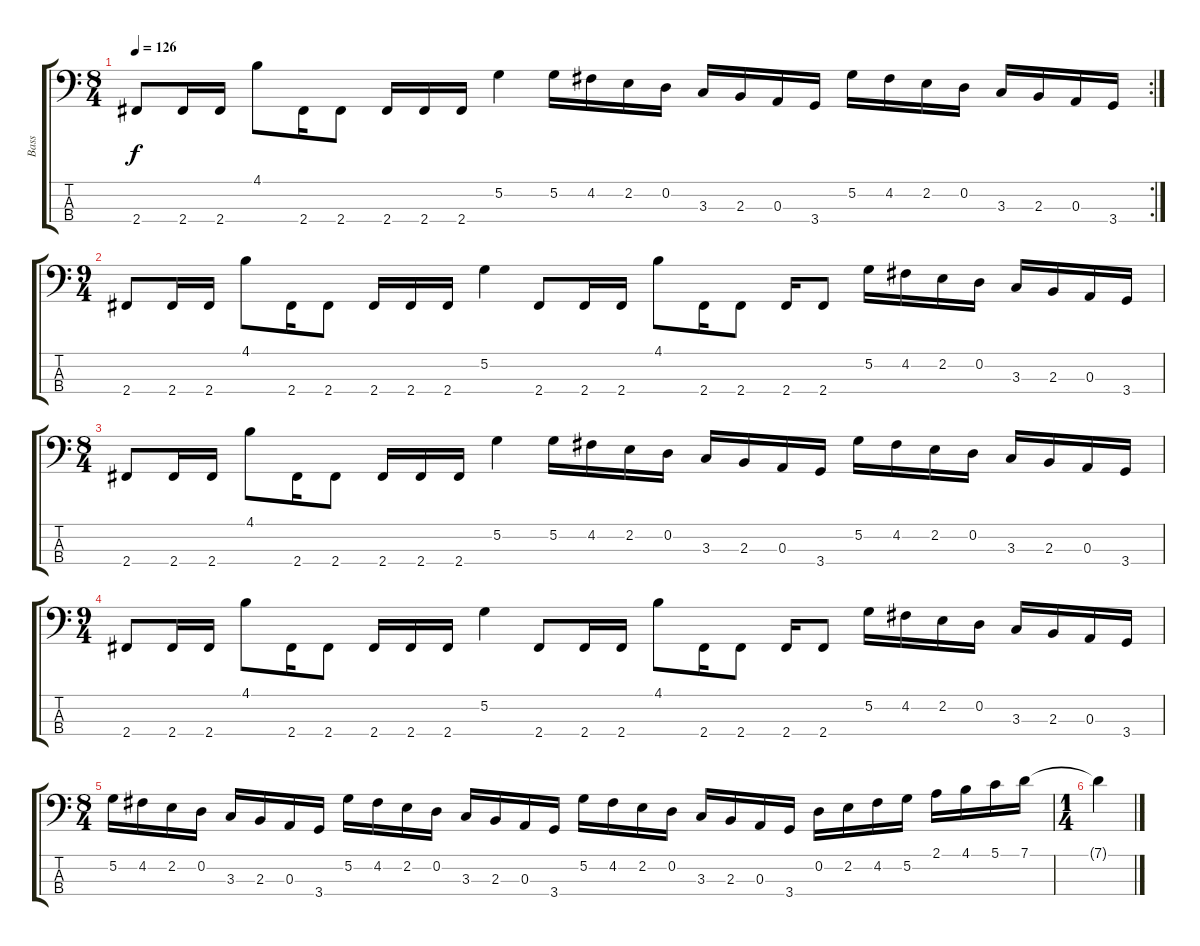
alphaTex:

\track ("Bass" "Bass") {instrument electricbassfinger}
\staff {score tabs}
\tuning (G2 D2 A1 E1) {hide}
\rc 2
\ts (8 4)
\tempo 126
\clef f4
\ks c
2.4.8{dy f} 2.4.16 2.4.16 4.1.8 2.4.16 2.4.8 2.4.16 2.4.16 2.4.16 5.2.4 5.2.16 4.2.16 2.2.16 0.2.16 3.3.16 2.3.16 0.3.16 3.4.16 5.2.16 4.2.16 2.2.16 0.2.16 3.3.16 2.3.16 0.3.16 3.4.16 |
\ts (9 4)
2.4.8 2.4.16 2.4.16 4.1.8 2.4.16 2.4.8 2.4.16 2.4.16 2.4.16 5.2.4 2.4.8 2.4.16 2.4.16 4.1.8 2.4.16 2.4.8 2.4.16 2.4.8 5.2.16 4.2.16 2.2.16 0.2.16 3.3.16 2.3.16 0.3.16 3.4.16 |
\ts (8 4)
2.4.8 2.4.16 2.4.16 4.1.8 2.4.16 2.4.8 2.4.16 2.4.16 2.4.16 5.2.4 5.2.16 4.2.16 2.2.16 0.2.16 3.3.16 2.3.16 0.3.16 3.4.16 5.2.16 4.2.16 2.2.16 0.2.16 3.3.16 2.3.16 0.3.16 3.4.16 |
\ts (9 4)
2.4.8 2.4.16 2.4.16 4.1.8 2.4.16 2.4.8 2.4.16 2.4.16 2.4.16 5.2.4 2.4.8 2.4.16 2.4.16 4.1.8 2.4.16 2.4.8 2.4.16 2.4.8 5.2.16 4.2.16 2.2.16 0.2.16 3.3.16 2.3.16 0.3.16 3.4.16 |
\ts (8 4)
5.2.16 4.2.16 2.2.16 0.2.16 3.3.16 2.3.16 0.3.16 3.4.16 5.2.16 4.2.16 2.2.16 0.2.16 3.3.16 2.3.16 0.3.16 3.4.16 5.2.16 4.2.16 2.2.16 0.2.16 3.3.16 2.3.16 0.3.16 3.4.16 0.2.16 2.2.16 4.2.16 5.2.16 2.1.16 4.1.16 5.1.16 7.1.16 |
\ts (1 4)
7.1{t}.4
